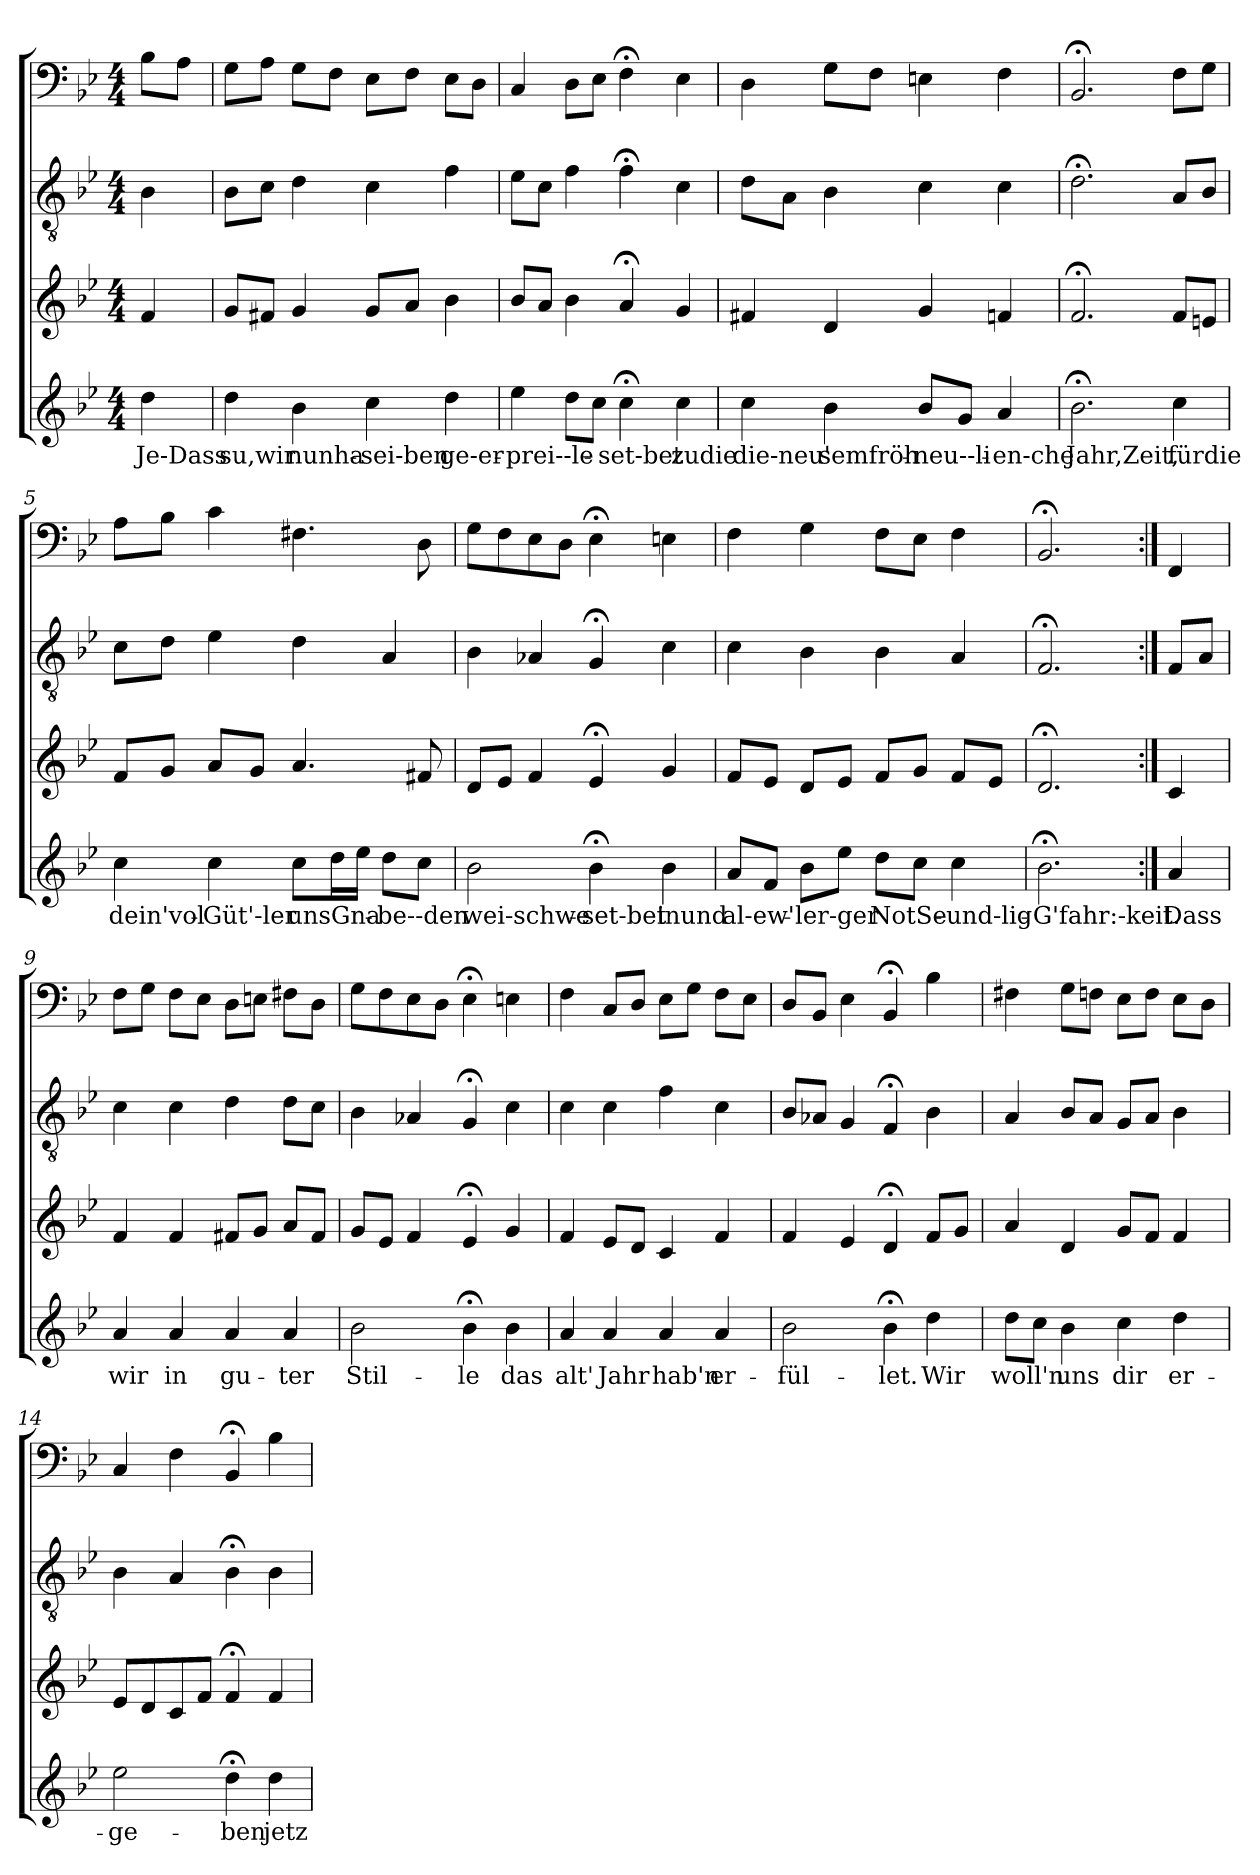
**kern	**text	**kern	**kern	**kern
*part4	*part4	*part3	*part2	*part1
*staff4	*staff4	*staff3	*staff2	*staff1
*clefG2	*	*clefG2	*clefGv2	*clefF4
*k[b-e-]	*	*k[b-e-]	*k[b-e-]	*k[b-e-]
*B-:	*	*B-:	*B-:	*B-:
*M4/4	*	*M4/4	*M4/4	*M4/4
=	=	=	=	=
4dd\	Je-Dass	4f/	4B-\	8B-\L
.	.	.	.	8A\J
=1	=1	=1	=1	=1
4dd\	-su,wir	8g/L	8B-\L	8G\L
.	.	8f#X/J	8c\J	8A\J
4b-\	nunha-	4g/	4d\	8G\L
.	.	.	.	8F\J
4cc\	sei-ben	8g/L	4c\	8E-\L
.	.	8a/J	.	8F\J
4dd\	ge-er-	4b-\	4f\	8E-\L
.	.	.	.	8D\J
=2	=2	=2	=2	=2
4ee-\	-prei--le-	8b-/L	8e-\L	4C/
.	.	8a/J	8c\J	.
8dd\L	.	4b-\	4f\	8D\L
8cc\J	.	.	.	8E-\J
4cc;<\	-set-bet	4a;</	4f;<\	4F;<\
4cc\	zudie	4g/	4c\	4E-\
=3	=3	=3	=3	=3
4cc\	die-neu'	4f#X/	8d\L	4D\
.	.	.	8A\J	.
4b-\	-semfröh-	4d/	4B-\	8G\L
.	.	.	.	8F\J
8b-/L	neu--li-	4g/	4c\	4En\
8g/J	.	.	.	.
4a/	-en-che	4fn/	4c\	4F\
=4	=4	=4	=4	=4
2.b-;<\	Jahr,Zeit,	2.f;</	2.d;<\	2.BB-;</
4cc\	fürdie	8f/L	8A/L	8F\L
.	.	8en/J	8B-/J	8G\J
=5	=5	=5	=5	=5
4cc\	dein'vol-	8f/L	8c\L	8A\L
.	.	8g/J	8d\J	8B-\J
4cc\	Güt'-ler	8a/L	4e-\	4c\
.	.	8g/J	.	.
8cc\L	unsGna-	4.a/	4d\	4.F#X\
16dd\L	.	.	.	.
16ee-\JJ	.	.	.	.
8dd\L	be--den	.	4A/	.
8cc\J	.	8f#X/	.	8D\
=6	=6	=6	=6	=6
2b-\	-wei-schwe-	8d/L	4B-\	8G\L
.	.	8e-/J	.	8F\
.	.	4f/	4A-X/	8E-\
.	.	.	.	8D\J
4b-;<\	-set-bet	4e-;</	4G;</	4E-;<\
4b-\	inund	4g/	4c\	4En\
=7	=7	=7	=7	=7
8a/L	al-ew'-	8f/L	4c\	4F\
8f/J	.	8e-/J	.	.
8b-\L	-ler-ger	8d/L	4B-\	4G\
8ee-\J	.	8e-/J	.	.
8dd\L	NotSe-	8f/L	4B-\	8F\L
8cc\J	.	8g/J	.	8E-\J
4cc\	und-lig-	8f/L	4A/	4F\
.	.	8e-/J	.	.
=8	=8	=8	=8	=8
2.b-;<\	G'fahr:-keit.	2.d;</	2.F;</	2.BB-;</
=:|!	=:|!	=:|!	=:|!	=:|!
4a/	Dass	4c/	8F/L	4FF/
.	.	.	8A/J	.
=9	=9	=9	=9	=9
4a/	wir	4f/	4c\	8F\L
.	.	.	.	8G\J
4a/	in	4f/	4c\	8F\L
.	.	.	.	8E-\J
4a/	gu-	8f#X/L	4d\	8D\L
.	.	8g/J	.	8En\J
4a/	-ter	8a/L	8d\L	8F#X\L
.	.	8f#/J	8c\J	8D\J
=10	=10	=10	=10	=10
2b-\	Stil-	8g/L	4B-\	8G\L
.	.	8e-/J	.	8F\
.	.	4f/	4A-X/	8E-\
.	.	.	.	8D\J
4b-;<\	-le	4e-;</	4G;</	4E-;<\
4b-\	das	4g/	4c\	4En\
=11	=11	=11	=11	=11
4a/	alt'	4f/	4c\	4F\
4a/	Jahr	8e-/L	4c\	8C/L
.	.	8d/J	.	8D/J
4a/	hab'n	4c/	4f\	8E-\L
.	.	.	.	8G\J
4a/	er-	4f/	4c\	8F\L
.	.	.	.	8E-\J
=12	=12	=12	=12	=12
2b-\	-fül-	4f/	8B-/L	8D/L
.	.	.	8A-X/J	8BB-/J
.	.	4e-/	4G/	4E-\
4b-;<\	-let.	4d;</	4F;</	4BB-;</
4dd\	Wir	8f/L	4B-\	4B-\
.	.	8g/J	.	.
=13	=13	=13	=13	=13
8dd\L	woll'n	4a/	4A/	4F#X\
8cc\J	.	.	.	.
4b-\	uns	4d/	8B-/L	8G\L
.	.	.	8A/J	8Fn\J
4cc\	dir	8g/L	8G/L	8E-\L
.	.	8f/J	8A/J	8F\J
4dd\	er-	4f/	4B-\	8E-\L
.	.	.	.	8D\J
=14	=14	=14	=14	=14
2ee-\	-ge-	8e-/L	4B-\	4C/
.	.	8d/	.	.
.	.	8c/	4A/	4F\
.	.	8f/J	.	.
4dd;<\	-ben	4f;</	4B-;<\	4BB-;</
4dd\	jetz-	4f/	4B-\	4B-\
=	=	=	=	=
*-	*-	*-	*-	*-
